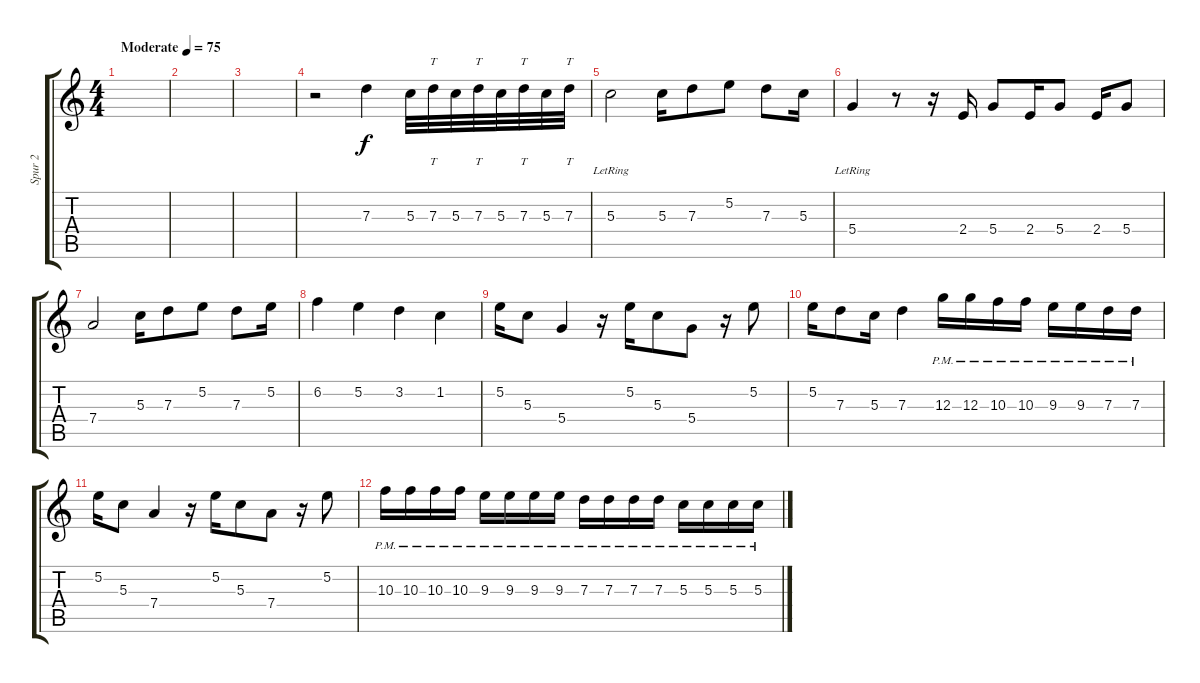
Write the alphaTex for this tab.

\track ("Spur 2" "Spur 2") {instrument distortionguitar}
\staff {score tabs}
\tuning (E4 B3 G3 D3 A2 E2) {hide}
\ts (4 4)
\tempo (75 "Moderate")
\clef g2
\ks c
|
|
|
r.2 7.3.4 5.3.32 7.3.32{tt} 5.3.32 7.3.32{tt} 5.3.32 7.3.32{tt} 5.3.32 7.3.32{tt} |
5.3{lr}.2 5.3.16 7.3.8 5.2.8 7.3.8 5.3.16 |
5.4{lr}.4 r.8 r.16 2.4.16 5.4.8 2.4.16 5.4.8 2.4.16 5.4.8 |
7.4.2 5.3.16 7.3.8 5.2.8 7.3.8 5.2.16 |
6.2.4 5.2.4 3.2.4 1.2.4 |
5.2.16 5.3.8 5.4.4 r.16 5.2.16 5.3.8 5.4.8 r.16 5.2.8 |
5.2.16 7.3.8 5.3.16 7.3.4 12.3{pm}.16 12.3{pm}.16 10.3{pm}.16 10.3{pm}.16 9.3{pm}.16 9.3{pm}.16 7.3{pm}.16 7.3{pm}.16 |
5.2.16 5.3.8 7.4.4 r.16 5.2.16 5.3.8 7.4.8 r.16 5.2.8 |
10.3{pm}.16 10.3{pm}.16 10.3{pm}.16 10.3{pm}.16 9.3{pm}.16 9.3{pm}.16 9.3{pm}.16 9.3{pm}.16 7.3{pm}.16 7.3{pm}.16 7.3{pm}.16 7.3{pm}.16 5.3{pm}.16 5.3{pm}.16 5.3{pm}.16 5.3{pm}.16
